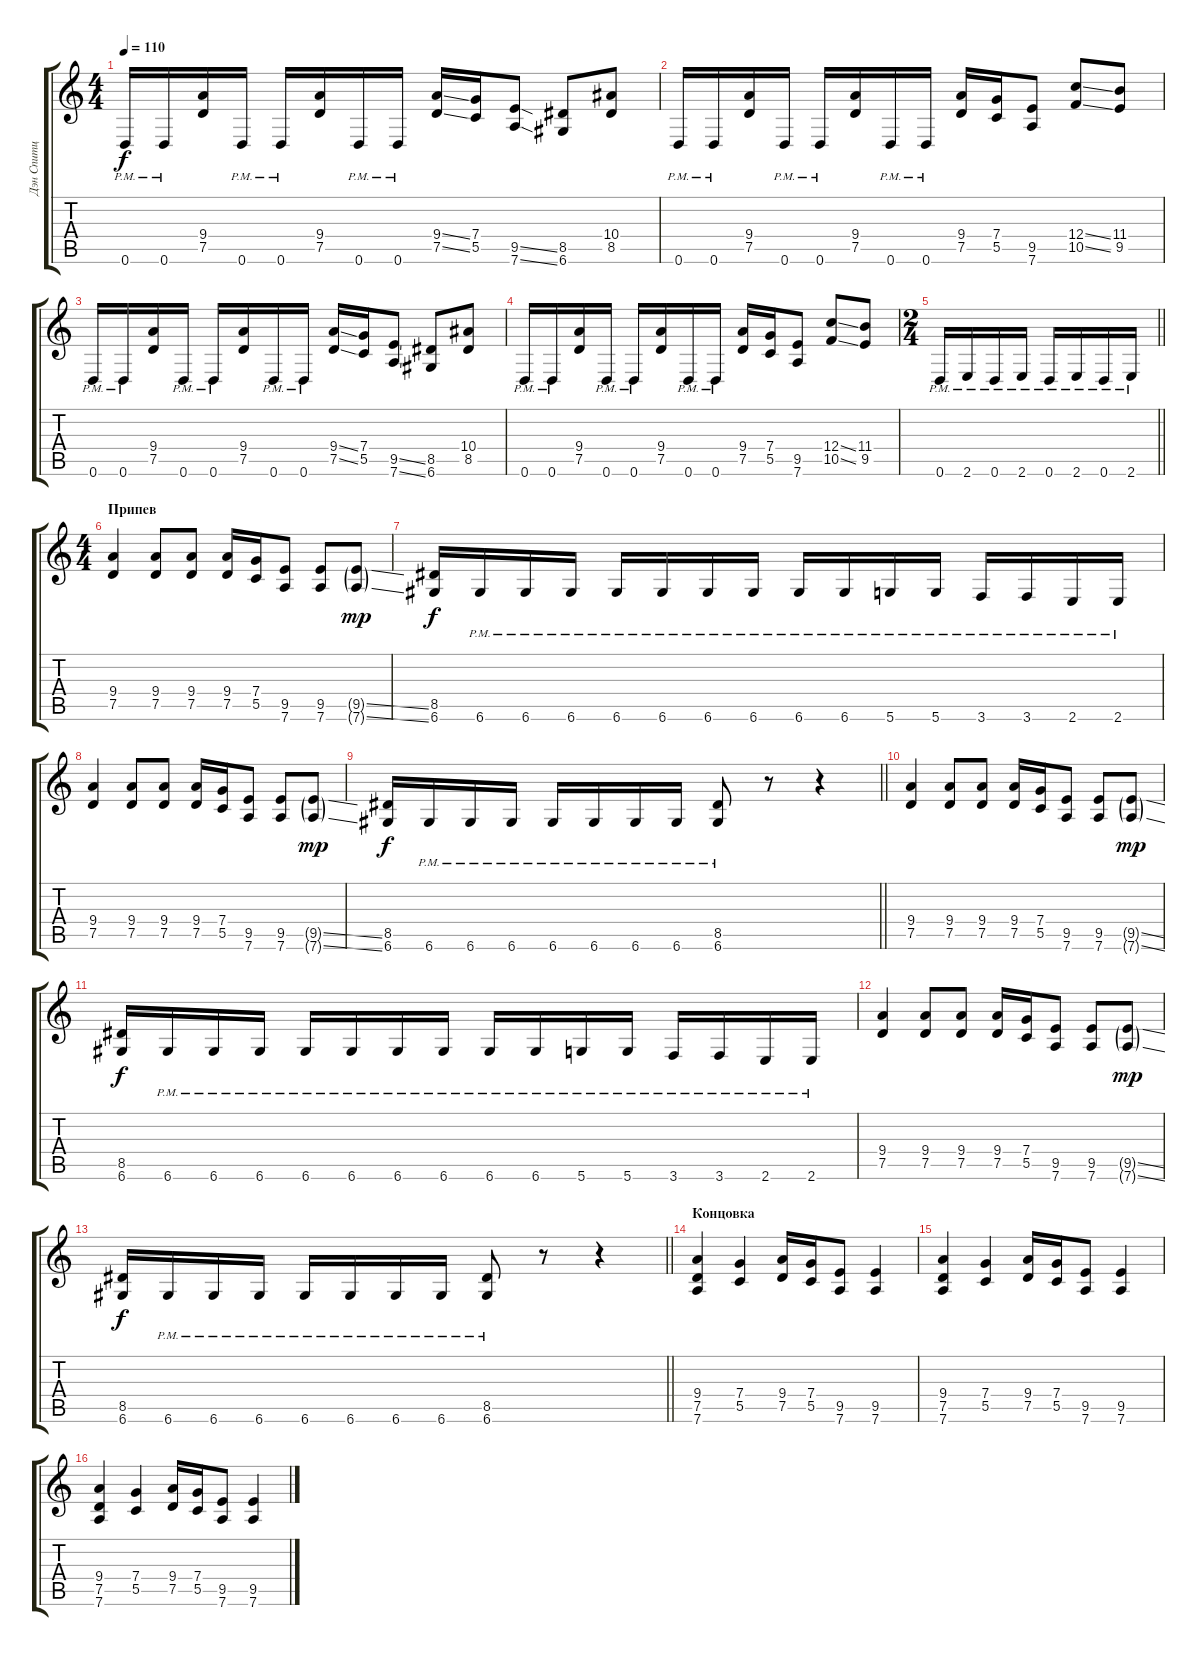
\track ("Дэн Спитц" "Дэн Спитц") {instrument distortionguitar}
\staff {score tabs}
\tuning (D4 A3 F3 C3 G2 D2) {hide}
\ts (4 4)
\tempo 110
\clef g2
\ks c
0.6{pm}.16{dy f} 0.6{pm}.16 (9.4 7.5).16 0.6{pm}.16 0.6{pm}.16 (9.4 7.5).16 0.6{pm}.16 0.6{pm}.16 (9.4{ss} 7.5{ss}).16 (7.4 5.5).16 (9.5{ss} 7.6{ss}).8 (8.5 6.6).8 (10.4 8.5).8 |
0.6{pm}.16 0.6{pm}.16 (9.4 7.5).16 0.6{pm}.16 0.6{pm}.16 (9.4 7.5).16 0.6{pm}.16 0.6{pm}.16 (9.4 7.5).16 (7.4 5.5).16 (9.5 7.6).8 (12.4{ss} 10.5{ss}).8 (11.4 9.5).8 |
0.6{pm}.16 0.6{pm}.16 (9.4 7.5).16 0.6{pm}.16 0.6{pm}.16 (9.4 7.5).16 0.6{pm}.16 0.6{pm}.16 (9.4{ss} 7.5{ss}).16 (7.4 5.5).16 (9.5{ss} 7.6{ss}).8 (8.5 6.6).8 (10.4 8.5).8 |
0.6{pm}.16 0.6{pm}.16 (9.4 7.5).16 0.6{pm}.16 0.6{pm}.16 (9.4 7.5).16 0.6{pm}.16 0.6{pm}.16 (9.4 7.5).16 (7.4 5.5).16 (9.5 7.6).8 (12.4{ss} 10.5{ss}).8 (11.4 9.5).8 |
\ts (2 4)
\barLineRight lightlight
0.6{pm}.16 2.6{pm}.16 0.6{pm}.16 2.6{pm}.16 0.6{pm}.16 2.6{pm}.16 0.6{pm}.16 2.6{pm}.16 |
\ts (4 4)
\section ("" "Припев")
(9.4 7.5).4 (9.4 7.5).8 (9.4 7.5).8 (9.4 7.5).16 (7.4 5.5).16 (9.5 7.6).8 (9.5 7.6).8 (9.5{ss g} 7.6{ss g}).8{dy mp} |
(8.5 6.6).16{dy f} 6.6{pm}.16 6.6{pm}.16 6.6{pm}.16 6.6{pm}.16 6.6{pm}.16 6.6{pm}.16 6.6{pm}.16 6.6{pm}.16 6.6{pm}.16 5.6{pm}.16 5.6{pm}.16 3.6{pm}.16 3.6{pm}.16 2.6{pm}.16 2.6{pm}.16 |
(9.4 7.5).4 (9.4 7.5).8 (9.4 7.5).8 (9.4 7.5).16 (7.4 5.5).16 (9.5 7.6).8 (9.5 7.6).8 (9.5{ss g} 7.6{ss g}).8{dy mp} |
\barLineRight lightlight
(8.5 6.6).16{dy f} 6.6{pm}.16 6.6{pm}.16 6.6{pm}.16 6.6{pm}.16 6.6{pm}.16 6.6{pm}.16 6.6{pm}.16 (8.5 6.6{pm}).8 r.8 r.4 |
(9.4 7.5).4 (9.4 7.5).8 (9.4 7.5).8 (9.4 7.5).16 (7.4 5.5).16 (9.5 7.6).8 (9.5 7.6).8 (9.5{ss g} 7.6{ss g}).8{dy mp} |
(8.5 6.6).16{dy f} 6.6{pm}.16 6.6{pm}.16 6.6{pm}.16 6.6{pm}.16 6.6{pm}.16 6.6{pm}.16 6.6{pm}.16 6.6{pm}.16 6.6{pm}.16 5.6{pm}.16 5.6{pm}.16 3.6{pm}.16 3.6{pm}.16 2.6{pm}.16 2.6{pm}.16 |
(9.4 7.5).4 (9.4 7.5).8 (9.4 7.5).8 (9.4 7.5).16 (7.4 5.5).16 (9.5 7.6).8 (9.5 7.6).8 (9.5{ss g} 7.6{ss g}).8{dy mp} |
\barLineRight lightlight
(8.5 6.6).16{dy f} 6.6{pm}.16 6.6{pm}.16 6.6{pm}.16 6.6{pm}.16 6.6{pm}.16 6.6{pm}.16 6.6{pm}.16 (8.5 6.6{pm}).8 r.8 r.4 |
\section ("" "Концовка")
(9.4 7.5 7.6).4 (7.4 5.5).4 (9.4 7.5).16 (7.4 5.5).16 (9.5 7.6).8 (9.5 7.6).4 |
(9.4 7.5 7.6).4 (7.4 5.5).4 (9.4 7.5).16 (7.4 5.5).16 (9.5 7.6).8 (9.5 7.6).4 |
(9.4 7.5 7.6).4 (7.4 5.5).4 (9.4 7.5).16 (7.4 5.5).16 (9.5 7.6).8 (9.5 7.6).4
